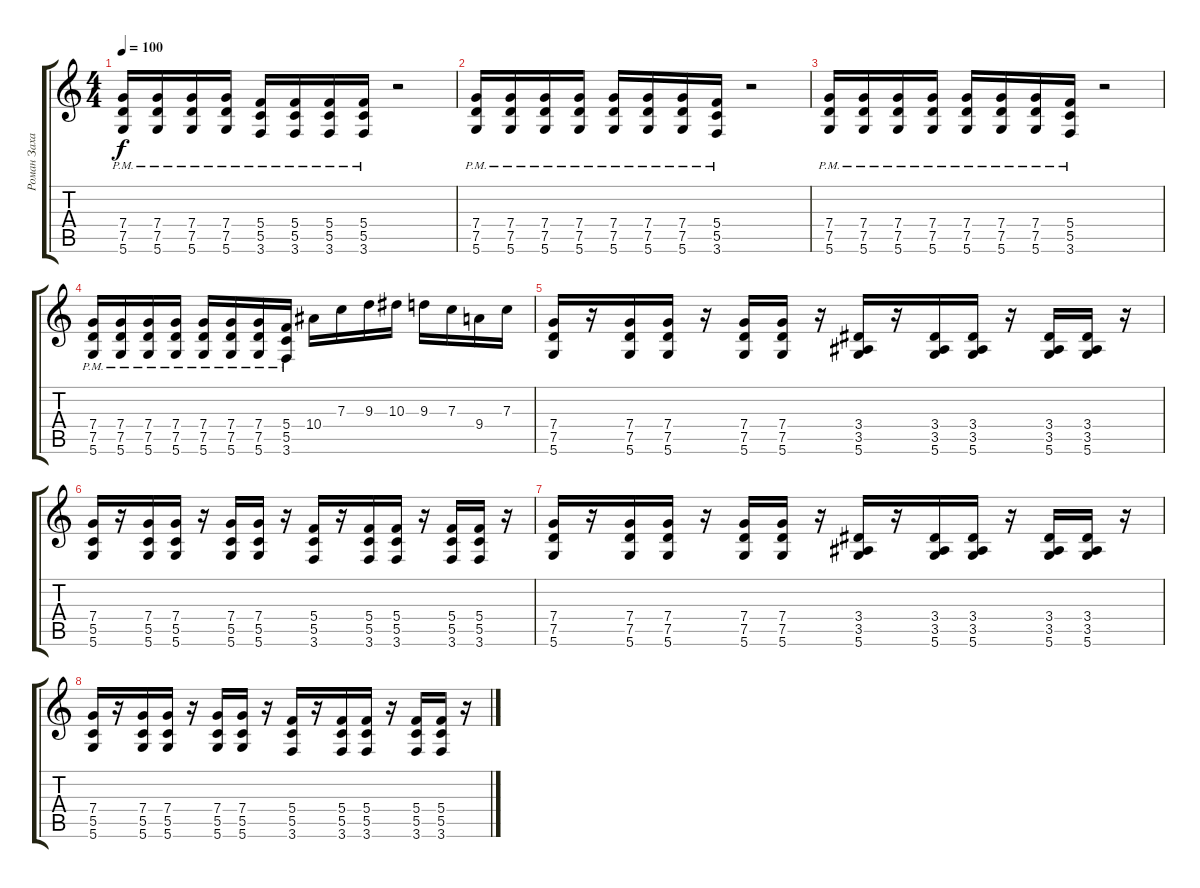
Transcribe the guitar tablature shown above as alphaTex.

\track ("Роман Захаров" "Роман Заха") {instrument distortionguitar}
\staff {score tabs}
\tuning (D4 A3 F3 C3 G2 D2) {hide}
\ts (4 4)
\tempo 100
\clef g2
\ks c
(7.4{pm} 7.5{pm} 5.6{pm}).16{dy f} (7.4{pm} 7.5{pm} 5.6{pm}).16 (7.4{pm} 7.5{pm} 5.6{pm}).16 (7.4{pm} 7.5{pm} 5.6{pm}).16 (5.4{pm} 5.5{pm} 3.6{pm}).16 (5.4{pm} 5.5{pm} 3.6{pm}).16 (5.4{pm} 5.5{pm} 3.6{pm}).16 (5.4{pm} 5.5{pm} 3.6{pm}).16 r.2 |
(7.4{pm} 7.5{pm} 5.6{pm}).16 (7.4{pm} 7.5{pm} 5.6{pm}).16 (7.4{pm} 7.5{pm} 5.6{pm}).16 (7.4{pm} 7.5{pm} 5.6{pm}).16 (7.4{pm} 7.5{pm} 5.6{pm}).16 (7.4{pm} 7.5{pm} 5.6{pm}).16 (7.4{pm} 7.5{pm} 5.6{pm}).16 (5.4{pm} 5.5{pm} 3.6{pm}).16 r.2 |
(7.4{pm} 7.5{pm} 5.6{pm}).16 (7.4{pm} 7.5{pm} 5.6{pm}).16 (7.4{pm} 7.5{pm} 5.6{pm}).16 (7.4{pm} 7.5{pm} 5.6{pm}).16 (7.4{pm} 7.5{pm} 5.6{pm}).16 (7.4{pm} 7.5{pm} 5.6{pm}).16 (7.4{pm} 7.5{pm} 5.6{pm}).16 (5.4{pm} 5.5{pm} 3.6{pm}).16 r.2 |
(7.4{pm} 7.5{pm} 5.6{pm}).16 (7.4{pm} 7.5{pm} 5.6{pm}).16 (7.4{pm} 7.5{pm} 5.6{pm}).16 (7.4{pm} 7.5{pm} 5.6{pm}).16 (7.4{pm} 7.5{pm} 5.6{pm}).16 (7.4{pm} 7.5{pm} 5.6{pm}).16 (7.4{pm} 7.5{pm} 5.6{pm}).16 (5.4{pm} 5.5{pm} 3.6{pm}).16 10.4.16 7.3.16 9.3.16 10.3.16 9.3.16 7.3.16 9.4.16 7.3.16 |
(7.4 7.5 5.6).16 r.16 (7.4 7.5 5.6).16 (7.4 7.5 5.6).16 r.16 (7.4 7.5 5.6).16 (7.4 7.5 5.6).16 r.16 (3.4 3.5 5.6).16 r.16 (3.4 3.5 5.6).16 (3.4 3.5 5.6).16 r.16 (3.4 3.5 5.6).16 (3.4 3.5 5.6).16 r.16 |
(7.4 5.5 5.6).16 r.16 (7.4 5.5 5.6).16 (7.4 5.5 5.6).16 r.16 (7.4 5.5 5.6).16 (7.4 5.5 5.6).16 r.16 (5.4 5.5 3.6).16 r.16 (5.4 5.5 3.6).16 (5.4 5.5 3.6).16 r.16 (5.4 5.5 3.6).16 (5.4 5.5 3.6).16 r.16 |
(7.4 7.5 5.6).16 r.16 (7.4 7.5 5.6).16 (7.4 7.5 5.6).16 r.16 (7.4 7.5 5.6).16 (7.4 7.5 5.6).16 r.16 (3.4 3.5 5.6).16 r.16 (3.4 3.5 5.6).16 (3.4 3.5 5.6).16 r.16 (3.4 3.5 5.6).16 (3.4 3.5 5.6).16 r.16 |
(7.4 5.5 5.6).16 r.16 (7.4 5.5 5.6).16 (7.4 5.5 5.6).16 r.16 (7.4 5.5 5.6).16 (7.4 5.5 5.6).16 r.16 (5.4 5.5 3.6).16 r.16 (5.4 5.5 3.6).16 (5.4 5.5 3.6).16 r.16 (5.4 5.5 3.6).16 (5.4 5.5 3.6).16 r.16
